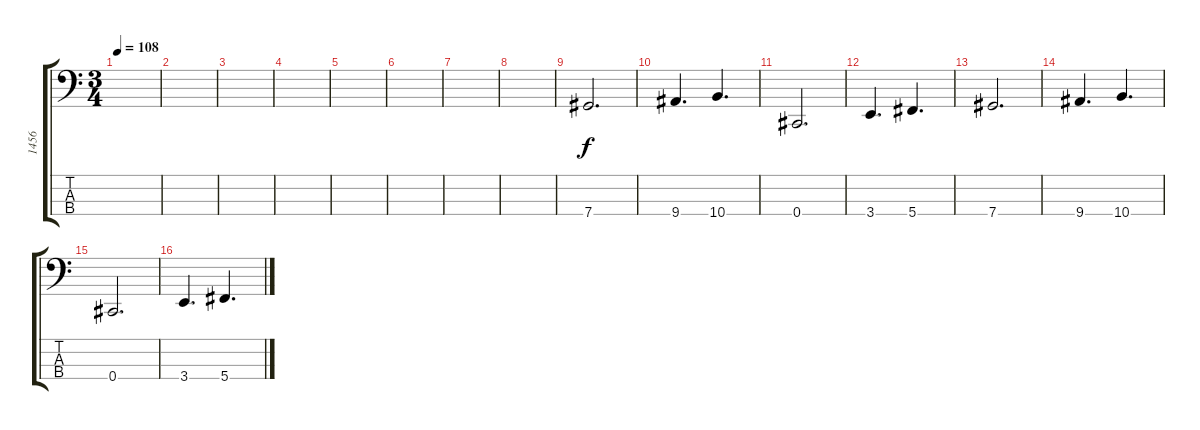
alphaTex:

\track ("1456" "1456") {instrument electricbassfinger}
\staff {score tabs}
\tuning (Gb2 Db2 Ab1 Db1) {hide}
\ts (3 4)
\tempo 108
\clef f4
\ks c
|
|
|
|
|
|
|
|
7.4.2{d} |
9.4.4{d} 10.4.4{d} |
0.4.2{d} |
3.4.4{d} 5.4.4{d} |
7.4.2{d} |
9.4.4{d} 10.4.4{d} |
0.4.2{d} |
3.4.4{d} 5.4.4{d}
